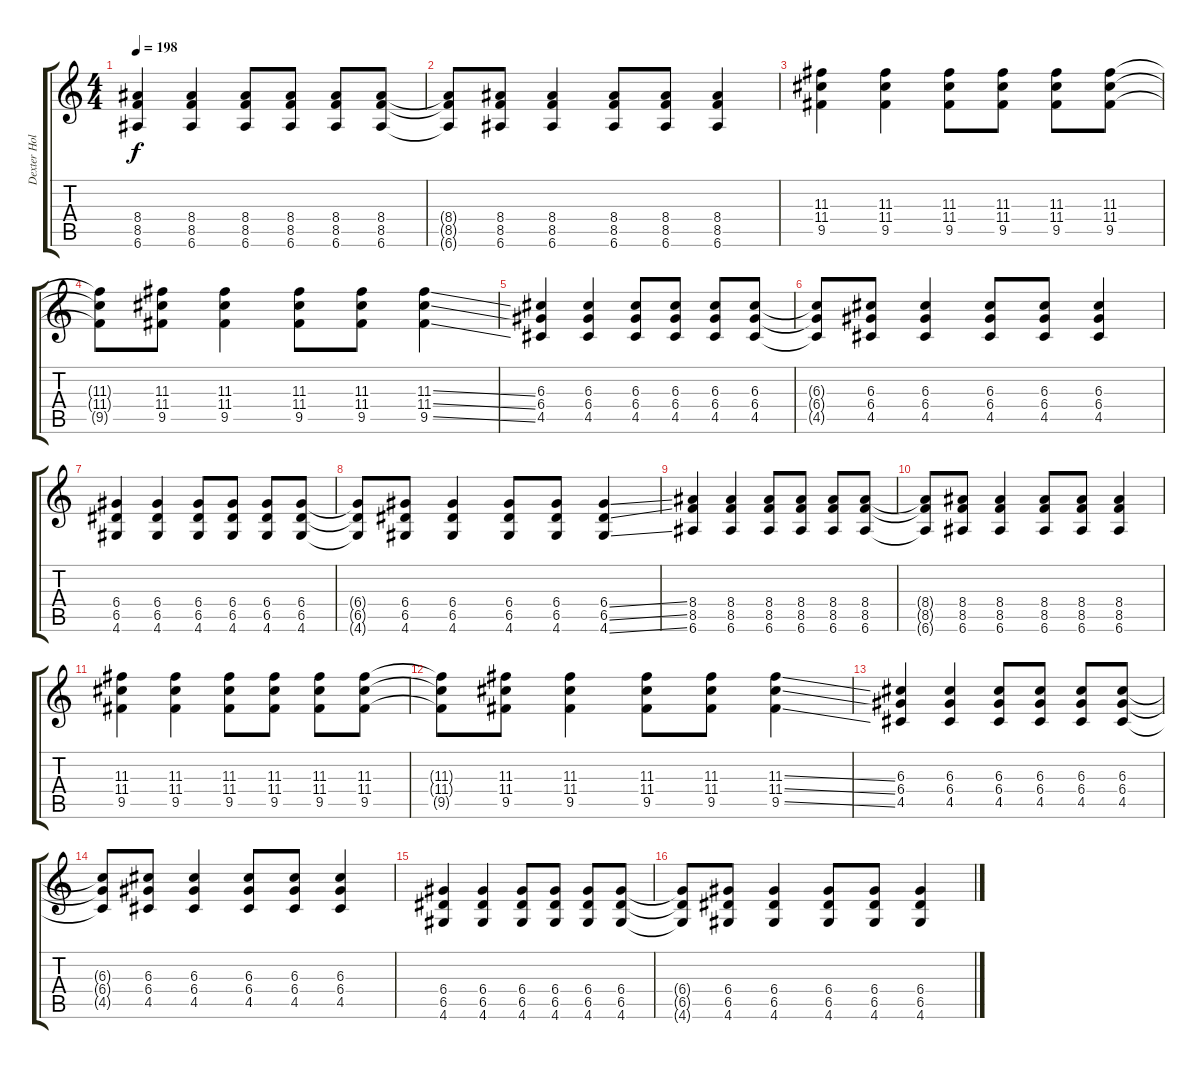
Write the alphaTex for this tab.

\track ("Dexter Holland" "Dexter Hol") {instrument distortionguitar}
\staff {score tabs}
\tuning (E4 B3 G3 D3 A2 E2) {hide}
\ts (4 4)
\tempo 198
\clef g2
\ks c
(8.4 8.5 6.6).4{dy f} (8.4 8.5 6.6).4 (8.4 8.5 6.6).8 (8.4 8.5 6.6).8 (8.4 8.5 6.6).8 (8.4 8.5 6.6).8 |
(8.4{t} 8.5{t} 6.6{t}).8 (8.4 8.5 6.6).8 (8.4 8.5 6.6).4 (8.4 8.5 6.6).8 (8.4 8.5 6.6).8 (8.4 8.5 6.6).4 |
(11.3 11.4 9.5).4 (11.3 11.4 9.5).4 (11.3 11.4 9.5).8 (11.3 11.4 9.5).8 (11.3 11.4 9.5).8 (11.3 11.4 9.5).8 |
(11.3{t} 11.4{t} 9.5{t}).8 (11.3 11.4 9.5).8 (11.3 11.4 9.5).4 (11.3 11.4 9.5).8 (11.3 11.4 9.5).8 (11.3{ss} 11.4{ss} 9.5{ss}).4 |
(6.3 6.4 4.5).4 (6.3 6.4 4.5).4 (6.3 6.4 4.5).8 (6.3 6.4 4.5).8 (6.3 6.4 4.5).8 (6.3 6.4 4.5).8 |
(6.3{t} 6.4{t} 4.5{t}).8 (6.3 6.4 4.5).8 (6.3 6.4 4.5).4 (6.3 6.4 4.5).8 (6.3 6.4 4.5).8 (6.3 6.4 4.5).4 |
(6.4 6.5 4.6).4 (6.4 6.5 4.6).4 (6.4 6.5 4.6).8 (6.4 6.5 4.6).8 (6.4 6.5 4.6).8 (6.4 6.5 4.6).8 |
(6.4{t} 6.5{t} 4.6{t}).8 (6.4 6.5 4.6).8 (6.4 6.5 4.6).4 (6.4 6.5 4.6).8 (6.4 6.5 4.6).8 (6.4{ss} 6.5{ss} 4.6{ss}).4 |
(8.4 8.5 6.6).4 (8.4 8.5 6.6).4 (8.4 8.5 6.6).8 (8.4 8.5 6.6).8 (8.4 8.5 6.6).8 (8.4 8.5 6.6).8 |
(8.4{t} 8.5{t} 6.6{t}).8 (8.4 8.5 6.6).8 (8.4 8.5 6.6).4 (8.4 8.5 6.6).8 (8.4 8.5 6.6).8 (8.4 8.5 6.6).4 |
(11.3 11.4 9.5).4 (11.3 11.4 9.5).4 (11.3 11.4 9.5).8 (11.3 11.4 9.5).8 (11.3 11.4 9.5).8 (11.3 11.4 9.5).8 |
(11.3{t} 11.4{t} 9.5{t}).8 (11.3 11.4 9.5).8 (11.3 11.4 9.5).4 (11.3 11.4 9.5).8 (11.3 11.4 9.5).8 (11.3{ss} 11.4{ss} 9.5{ss}).4 |
(6.3 6.4 4.5).4 (6.3 6.4 4.5).4 (6.3 6.4 4.5).8 (6.3 6.4 4.5).8 (6.3 6.4 4.5).8 (6.3 6.4 4.5).8 |
(6.3{t} 6.4{t} 4.5{t}).8 (6.3 6.4 4.5).8 (6.3 6.4 4.5).4 (6.3 6.4 4.5).8 (6.3 6.4 4.5).8 (6.3 6.4 4.5).4 |
(6.4 6.5 4.6).4 (6.4 6.5 4.6).4 (6.4 6.5 4.6).8 (6.4 6.5 4.6).8 (6.4 6.5 4.6).8 (6.4 6.5 4.6).8 |
(6.4{t} 6.5{t} 4.6{t}).8 (6.4 6.5 4.6).8 (6.4 6.5 4.6).4 (6.4 6.5 4.6).8 (6.4 6.5 4.6).8 (6.4{ss} 6.5{ss} 4.6{ss}).4
